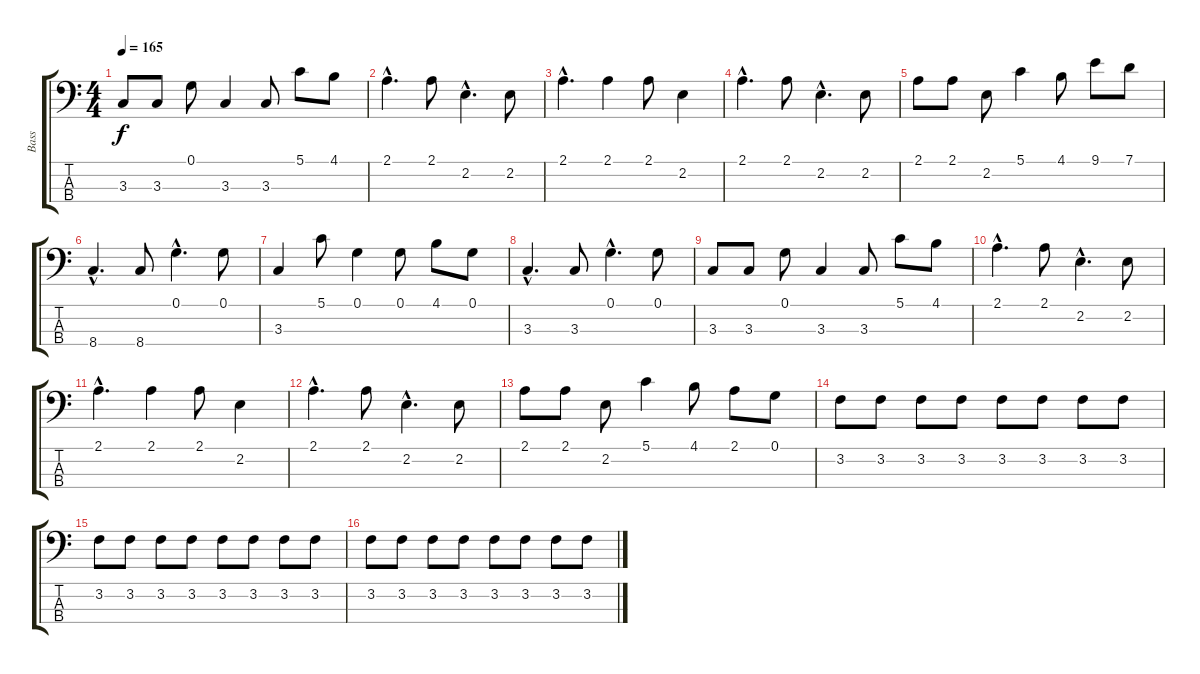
\track ("Bass" "Bass") {instrument electricbassfinger}
\staff {score tabs}
\tuning (G2 D2 A1 E1) {hide}
\ts (4 4)
\tempo 165
\clef f4
\ks c
3.3.8{dy f} 3.3.8 0.1.8 3.3.4 3.3.8 5.1.8 4.1.8 |
2.1{hac}.4{d} 2.1.8 2.2{hac}.4{d} 2.2.8 |
2.1{hac}.4{d} 2.1.4 2.1.8 2.2.4 |
2.1{hac}.4{d} 2.1.8 2.2{hac}.4{d} 2.2.8 |
2.1.8 2.1.8 2.2.8 5.1.4 4.1.8 9.1.8 7.1.8 |
8.4{hac}.4{d} 8.4.8 0.1{hac}.4{d} 0.1.8 |
3.3.4 5.1.8 0.1.4 0.1.8 4.1.8 0.1.8 |
3.3{hac}.4{d} 3.3.8 0.1{hac}.4{d} 0.1.8 |
3.3.8 3.3.8 0.1.8 3.3.4 3.3.8 5.1.8 4.1.8 |
2.1{hac}.4{d} 2.1.8 2.2{hac}.4{d} 2.2.8 |
2.1{hac}.4{d} 2.1.4 2.1.8 2.2.4 |
2.1{hac}.4{d} 2.1.8 2.2{hac}.4{d} 2.2.8 |
2.1.8 2.1.8 2.2.8 5.1.4 4.1.8 2.1.8 0.1.8 |
3.2.8 3.2.8 3.2.8 3.2.8 3.2.8 3.2.8 3.2.8 3.2.8 |
3.2.8 3.2.8 3.2.8 3.2.8 3.2.8 3.2.8 3.2.8 3.2.8 |
3.2.8 3.2.8 3.2.8 3.2.8 3.2.8 3.2.8 3.2.8 3.2.8
